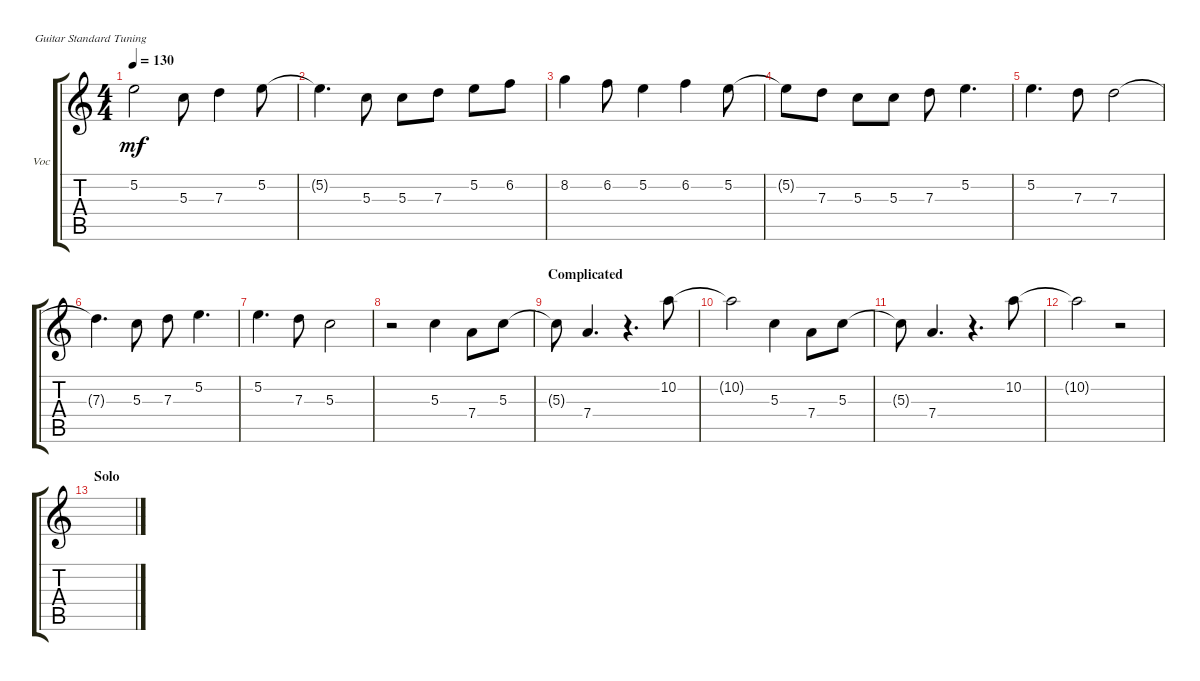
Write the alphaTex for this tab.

\defaultSystemsLayout 4
\bracketExtendMode groupsimilarinstruments
\firstSystemTrackNameOrientation horizontal
\otherSystemsTrackNameOrientation horizontal
\track ("Vocals" "Voc") {instrument distortionguitar}
\staff {score tabs}
\tuning (E4 B3 G3 D3 A2 E2)
\ts (4 4)
\tempo 130
\clef g2
\ks c
5.2{t}.2{dy mf} 5.3.8 7.3.4 5.2.8 |
5.2{t}.4{d} 5.3.8 5.3.8 7.3.8 5.2.8 6.2.8 |
8.2.4 6.2.8 5.2.4 6.2.4 5.2.8 |
5.2{t}.8 7.3.8 5.3.8 5.3.8 7.3.8 5.2.4{d} |
5.2.4{d} 7.3.8 7.3.2 |
7.3{t}.4{d} 5.3.8 7.3.8 5.2.4{d} |
5.2.4{d} 7.3.8 5.3.2 |
r.2 5.3.4 7.4.8 5.3.8 |
\section ("" "Complicated")
5.3{t}.8 7.4.4{d} r.4{d} 10.2.8 |
10.2{t}.2 5.3.4 7.4.8 5.3.8 |
5.3{t}.8 7.4.4{d} r.4{d} 10.2.8 |
10.2{t}.2 r.2 |
\section ("" "Solo")
